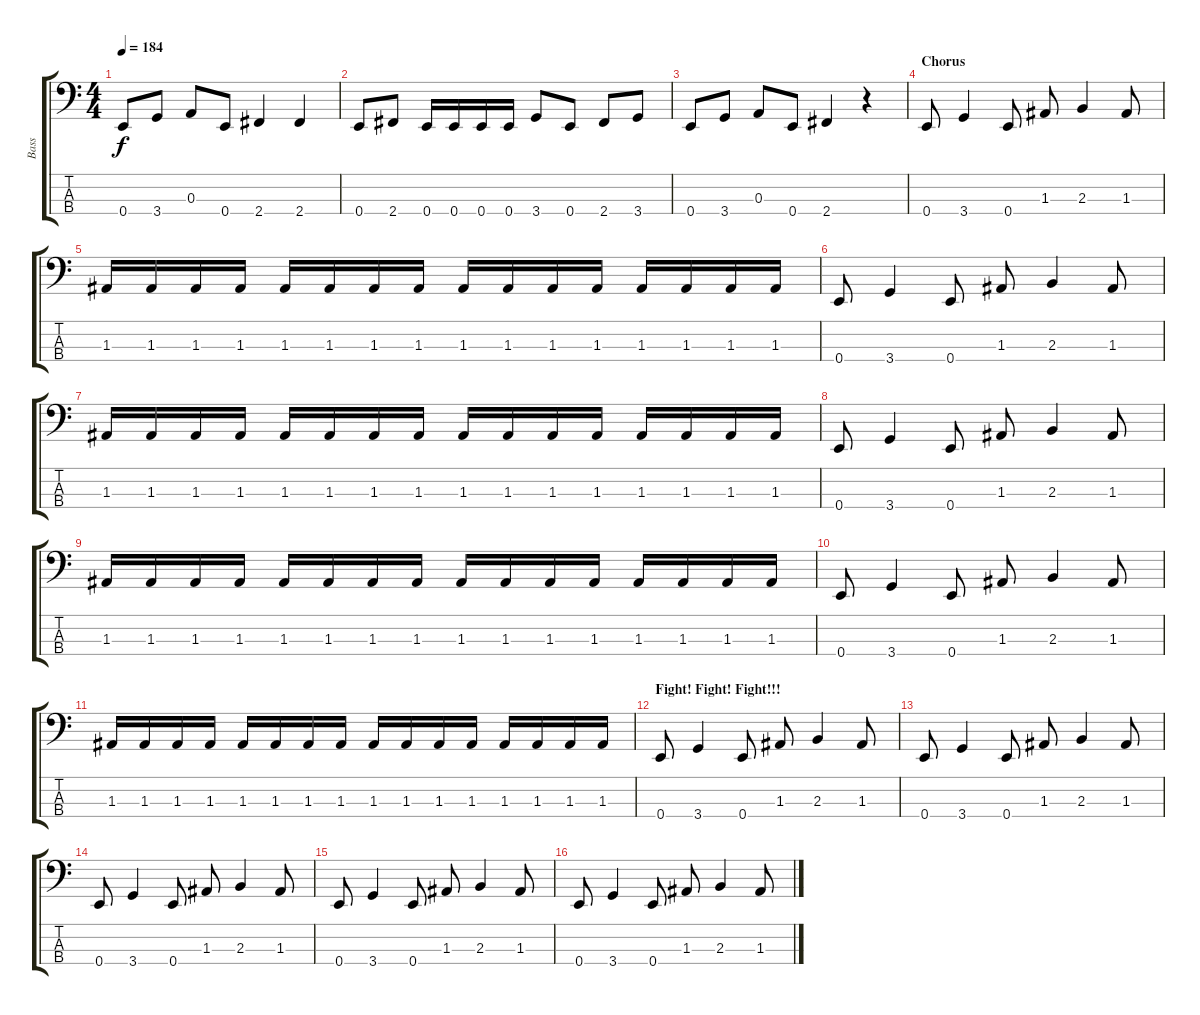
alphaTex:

\track ("Bass" "Bass") {instrument electricbasspick}
\staff {score tabs}
\tuning (G2 D2 A1 E1) {hide}
\ts (4 4)
\tempo 184
\clef f4
\ks c
0.4.8{dy f} 3.4.8 0.3.8 0.4.8 2.4.4 2.4.4 |
0.4.8 2.4.8 0.4.16 0.4.16 0.4.16 0.4.16 3.4.8 0.4.8 2.4.8 3.4.8 |
0.4.8 3.4.8 0.3.8 0.4.8 2.4.4 r.4 |
\section ("" "Chorus")
0.4.8 3.4.4 0.4.8 1.3.8 2.3.4 1.3.8 |
1.3.16 1.3.16 1.3.16 1.3.16 1.3.16 1.3.16 1.3.16 1.3.16 1.3.16 1.3.16 1.3.16 1.3.16 1.3.16 1.3.16 1.3.16 1.3.16 |
0.4.8 3.4.4 0.4.8 1.3.8 2.3.4 1.3.8 |
1.3.16 1.3.16 1.3.16 1.3.16 1.3.16 1.3.16 1.3.16 1.3.16 1.3.16 1.3.16 1.3.16 1.3.16 1.3.16 1.3.16 1.3.16 1.3.16 |
0.4.8 3.4.4 0.4.8 1.3.8 2.3.4 1.3.8 |
1.3.16 1.3.16 1.3.16 1.3.16 1.3.16 1.3.16 1.3.16 1.3.16 1.3.16 1.3.16 1.3.16 1.3.16 1.3.16 1.3.16 1.3.16 1.3.16 |
0.4.8 3.4.4 0.4.8 1.3.8 2.3.4 1.3.8 |
1.3.16 1.3.16 1.3.16 1.3.16 1.3.16 1.3.16 1.3.16 1.3.16 1.3.16 1.3.16 1.3.16 1.3.16 1.3.16 1.3.16 1.3.16 1.3.16 |
\section ("" "Fight! Fight! Fight!!!")
0.4.8 3.4.4 0.4.8 1.3.8 2.3.4 1.3.8 |
0.4.8 3.4.4 0.4.8 1.3.8 2.3.4 1.3.8 |
0.4.8 3.4.4 0.4.8 1.3.8 2.3.4 1.3.8 |
0.4.8 3.4.4 0.4.8 1.3.8 2.3.4 1.3.8 |
0.4.8 3.4.4 0.4.8 1.3.8 2.3.4 1.3.8
